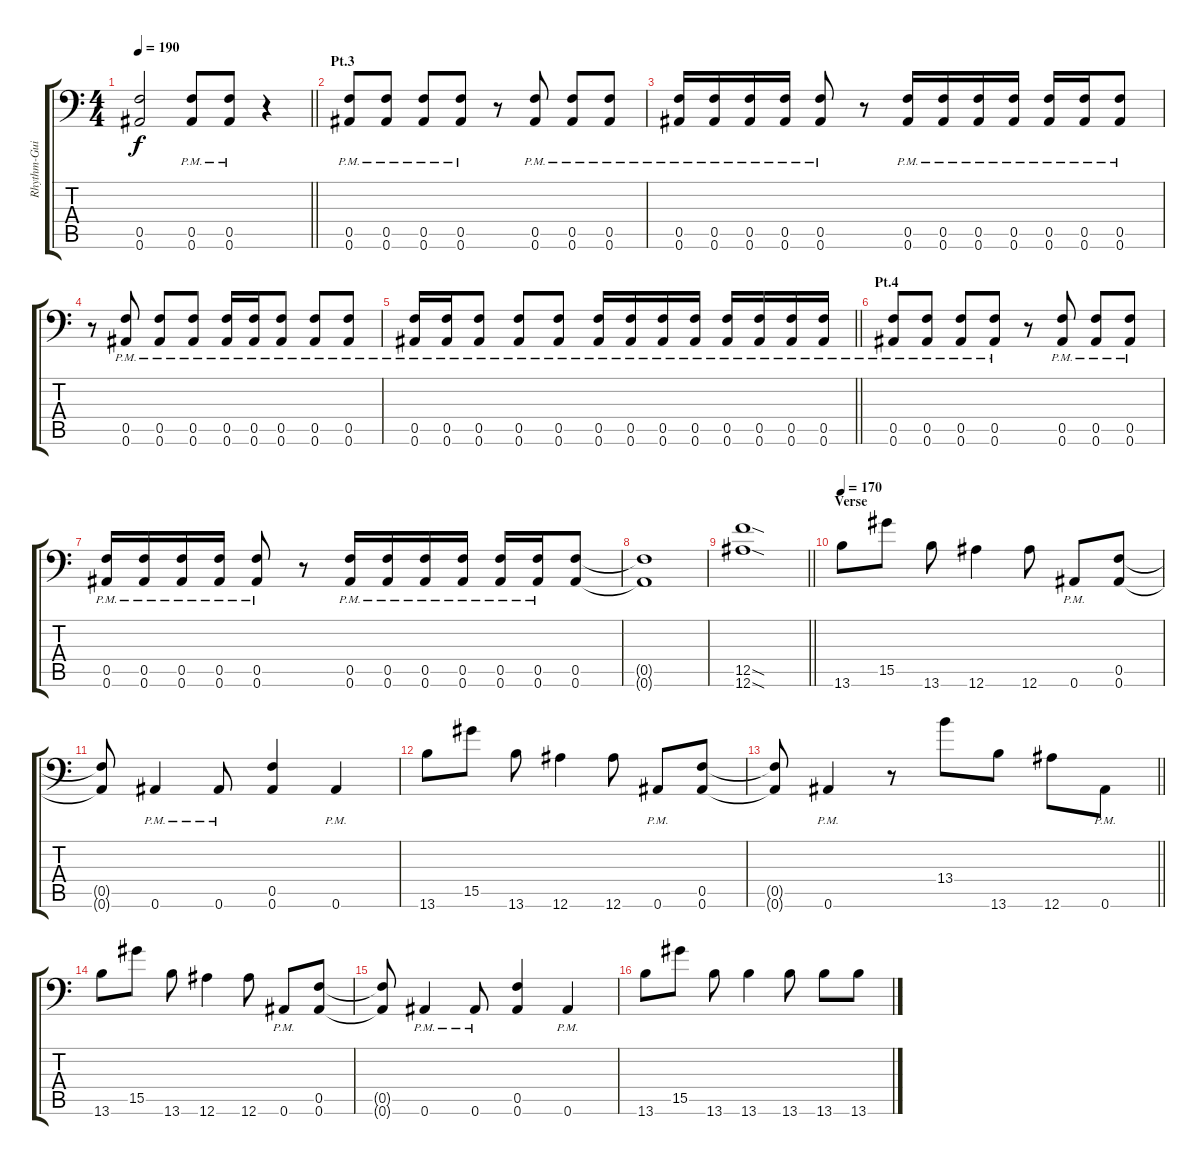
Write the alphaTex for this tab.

\track ("Rhythm-Guitar" "Rhythm-Gui") {instrument distortionguitar}
\staff {score tabs}
\tuning (C4 G3 Eb3 Bb2 F2 Bb1) {hide}
\ts (4 4)
\tempo 190
\clef f4
\barLineRight lightlight
\ks c
(0.5 0.6).2{dy f} (0.5{pm} 0.6{pm}).8 (0.5{pm} 0.6{pm}).8 r.4 |
\section ("" "Pt.3")
(0.5{pm} 0.6{pm}).8 (0.5{pm} 0.6{pm}).8 (0.5{pm} 0.6{pm}).8 (0.5{pm} 0.6{pm}).8 r.8 (0.5{pm} 0.6{pm}).8 (0.5{pm} 0.6{pm}).8 (0.5{pm} 0.6{pm}).8 |
(0.5{pm} 0.6{pm}).16 (0.5{pm} 0.6{pm}).16 (0.5{pm} 0.6{pm}).16 (0.5{pm} 0.6{pm}).16 (0.5{pm} 0.6{pm}).8 r.8 (0.5{pm} 0.6{pm}).16 (0.5{pm} 0.6{pm}).16 (0.5{pm} 0.6{pm}).16 (0.5{pm} 0.6{pm}).16 (0.5{pm} 0.6{pm}).16 (0.5{pm} 0.6{pm}).16 (0.5{pm} 0.6{pm}).8 |
r.8 (0.5{pm} 0.6{pm}).8 (0.5{pm} 0.6{pm}).8 (0.5{pm} 0.6{pm}).8 (0.5{pm} 0.6{pm}).16 (0.5{pm} 0.6{pm}).16 (0.5{pm} 0.6{pm}).8 (0.5{pm} 0.6{pm}).8 (0.5{pm} 0.6{pm}).8 |
\barLineRight lightlight
(0.5{pm} 0.6{pm}).16 (0.5{pm} 0.6{pm}).16 (0.5{pm} 0.6{pm}).8 (0.5{pm} 0.6{pm}).8 (0.5{pm} 0.6{pm}).8 (0.5{pm} 0.6{pm}).16 (0.5{pm} 0.6{pm}).16 (0.5{pm} 0.6{pm}).16 (0.5{pm} 0.6{pm}).16 (0.5{pm} 0.6{pm}).16 (0.5{pm} 0.6{pm}).16 (0.5{pm} 0.6{pm}).16 (0.5{pm} 0.6{pm}).16 |
\section ("" "Pt.4")
(0.5{pm} 0.6{pm}).8 (0.5{pm} 0.6{pm}).8 (0.5{pm} 0.6{pm}).8 (0.5{pm} 0.6{pm}).8 r.8 (0.5{pm} 0.6{pm}).8 (0.5{pm} 0.6{pm}).8 (0.5{pm} 0.6{pm}).8 |
(0.5{pm} 0.6{pm}).16 (0.5{pm} 0.6{pm}).16 (0.5{pm} 0.6{pm}).16 (0.5{pm} 0.6{pm}).16 (0.5{pm} 0.6{pm}).8 r.8 (0.5{pm} 0.6{pm}).16 (0.5{pm} 0.6{pm}).16 (0.5{pm} 0.6{pm}).16 (0.5{pm} 0.6{pm}).16 (0.5{pm} 0.6{pm}).16 (0.5{pm} 0.6{pm}).16 (0.5 0.6).8 |
(0.5{t} 0.6{t}).1 |
\barLineRight lightlight
(12.5{sod} 12.6{sod}).1 |
\section ("" "Verse")
\tempo 170
13.6.8 15.5.8 13.6.8 12.6.4 12.6.8 0.6{pm}.8 (0.5 0.6).8 |
(0.5{t} 0.6{t}).8 0.6{pm}.4 0.6{pm}.8 (0.5 0.6).4 0.6{pm}.4 |
13.6.8 15.5.8 13.6.8 12.6.4 12.6.8 0.6{pm}.8 (0.5 0.6).8 |
\barLineRight lightlight
(0.5{t} 0.6{t}).8 0.6{pm}.4 r.8 13.4.8 13.6.8 12.6.8 0.6{pm}.8 |
13.6.8 15.5.8 13.6.8 12.6.4 12.6.8 0.6{pm}.8 (0.5 0.6).8 |
(0.5{t} 0.6{t}).8 0.6{pm}.4 0.6{pm}.8 (0.5 0.6).4 0.6{pm}.4 |
13.6.8 15.5.8 13.6.8 13.6.4 13.6.8 13.6.8 13.6.8
